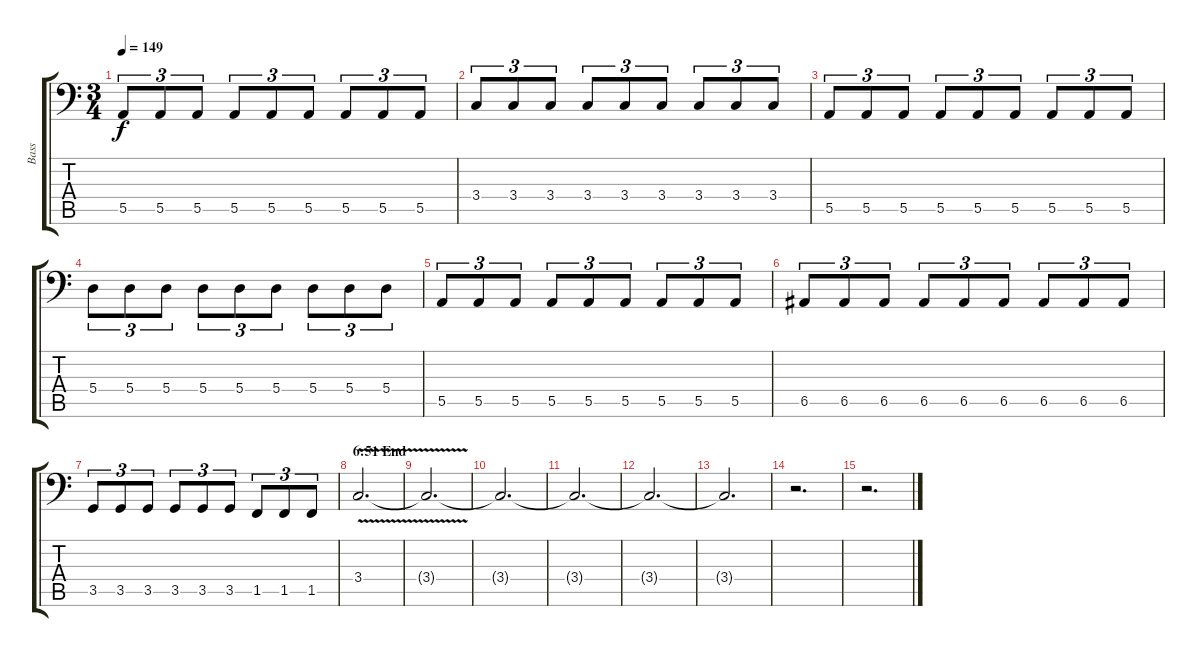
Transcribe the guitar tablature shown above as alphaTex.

\track ("Bass" "Bass") {instrument electricbasspick}
\staff {score tabs}
\tuning (B2 G2 D2 A1 E1 B0) {hide}
\ts (3 4)
\tempo 149
\clef f4
\ks c
5.5.8{tu (3 2) dy f} 5.5.8{tu (3 2)} 5.5.8{tu (3 2)} 5.5.8{tu (3 2)} 5.5.8{tu (3 2)} 5.5.8{tu (3 2)} 5.5.8{tu (3 2)} 5.5.8{tu (3 2)} 5.5.8{tu (3 2)} |
3.4.8{tu (3 2)} 3.4.8{tu (3 2)} 3.4.8{tu (3 2)} 3.4.8{tu (3 2)} 3.4.8{tu (3 2)} 3.4.8{tu (3 2)} 3.4.8{tu (3 2)} 3.4.8{tu (3 2)} 3.4.8{tu (3 2)} |
5.5.8{tu (3 2)} 5.5.8{tu (3 2)} 5.5.8{tu (3 2)} 5.5.8{tu (3 2)} 5.5.8{tu (3 2)} 5.5.8{tu (3 2)} 5.5.8{tu (3 2)} 5.5.8{tu (3 2)} 5.5.8{tu (3 2)} |
5.4.8{tu (3 2)} 5.4.8{tu (3 2)} 5.4.8{tu (3 2)} 5.4.8{tu (3 2)} 5.4.8{tu (3 2)} 5.4.8{tu (3 2)} 5.4.8{tu (3 2)} 5.4.8{tu (3 2)} 5.4.8{tu (3 2)} |
5.5.8{tu (3 2)} 5.5.8{tu (3 2)} 5.5.8{tu (3 2)} 5.5.8{tu (3 2)} 5.5.8{tu (3 2)} 5.5.8{tu (3 2)} 5.5.8{tu (3 2)} 5.5.8{tu (3 2)} 5.5.8{tu (3 2)} |
6.5.8{tu (3 2)} 6.5.8{tu (3 2)} 6.5.8{tu (3 2)} 6.5.8{tu (3 2)} 6.5.8{tu (3 2)} 6.5.8{tu (3 2)} 6.5.8{tu (3 2)} 6.5.8{tu (3 2)} 6.5.8{tu (3 2)} |
3.5.8{tu (3 2)} 3.5.8{tu (3 2)} 3.5.8{tu (3 2)} 3.5.8{tu (3 2)} 3.5.8{tu (3 2)} 3.5.8{tu (3 2)} 1.5.8{tu (3 2)} 1.5.8{tu (3 2)} 1.5.8{tu (3 2)} |
\section ("" "6:51 End")
3.4{v}.2{d} |
3.4{t}.2{d} |
3.4{t}.2{d} |
3.4{t}.2{d} |
3.4{t}.2{d} |
3.4{t}.2{d} |
r.2{d} |
r.2{d}
